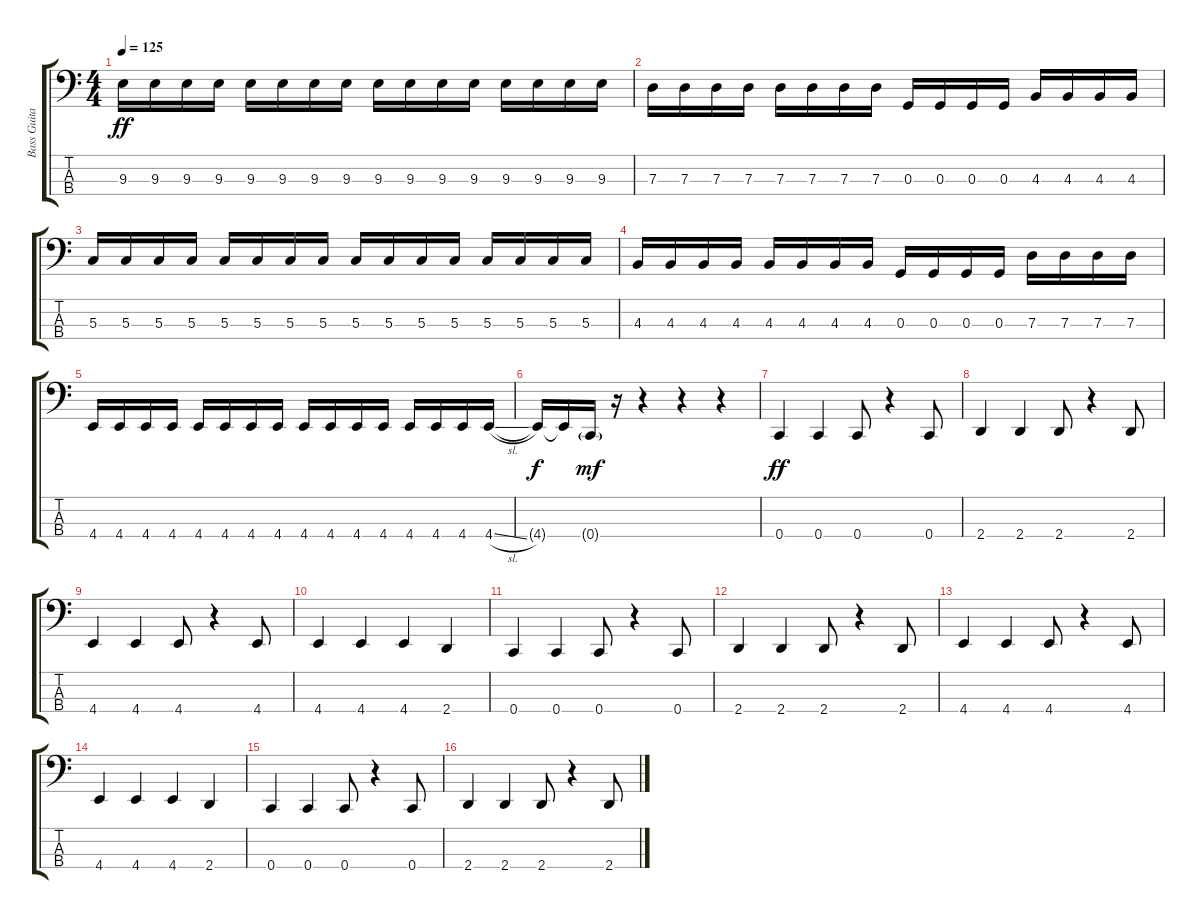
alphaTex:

\track ("Bass Guitar" "Bass Guita") {instrument electricbasspick}
\staff {score tabs}
\tuning (F2 C2 G1 C1) {hide}
\ts (4 4)
\tempo 125
\clef f4
\ks c
9.3.16{dy ff} 9.3.16 9.3.16 9.3.16 9.3.16 9.3.16 9.3.16 9.3.16 9.3.16 9.3.16 9.3.16 9.3.16 9.3.16 9.3.16 9.3.16 9.3.16 |
7.3.16 7.3.16 7.3.16 7.3.16 7.3.16 7.3.16 7.3.16 7.3.16 0.3.16 0.3.16 0.3.16 0.3.16 4.3.16 4.3.16 4.3.16 4.3.16 |
5.3.16 5.3.16 5.3.16 5.3.16 5.3.16 5.3.16 5.3.16 5.3.16 5.3.16 5.3.16 5.3.16 5.3.16 5.3.16 5.3.16 5.3.16 5.3.16 |
4.3.16 4.3.16 4.3.16 4.3.16 4.3.16 4.3.16 4.3.16 4.3.16 0.3.16 0.3.16 0.3.16 0.3.16 7.3.16 7.3.16 7.3.16 7.3.16 |
4.4.16 4.4.16 4.4.16 4.4.16 4.4.16 4.4.16 4.4.16 4.4.16 4.4.16 4.4.16 4.4.16 4.4.16 4.4.16 4.4.16 4.4.16 4.4{sl}.16 |
4.4{t}.16{dy f} 4.4{t}.16 0.4{g}.16{dy mf} r.16 r.4 r.4 r.4 |
0.4.4{dy ff} 0.4.4 0.4.8 r.4 0.4.8 |
2.4.4 2.4.4 2.4.8 r.4 2.4.8 |
4.4.4 4.4.4 4.4.8 r.4 4.4.8 |
4.4.4 4.4.4 4.4.4 2.4.4 |
0.4.4 0.4.4 0.4.8 r.4 0.4.8 |
2.4.4 2.4.4 2.4.8 r.4 2.4.8 |
4.4.4 4.4.4 4.4.8 r.4 4.4.8 |
4.4.4 4.4.4 4.4.4 2.4.4 |
0.4.4 0.4.4 0.4.8 r.4 0.4.8 |
2.4.4 2.4.4 2.4.8 r.4 2.4.8
